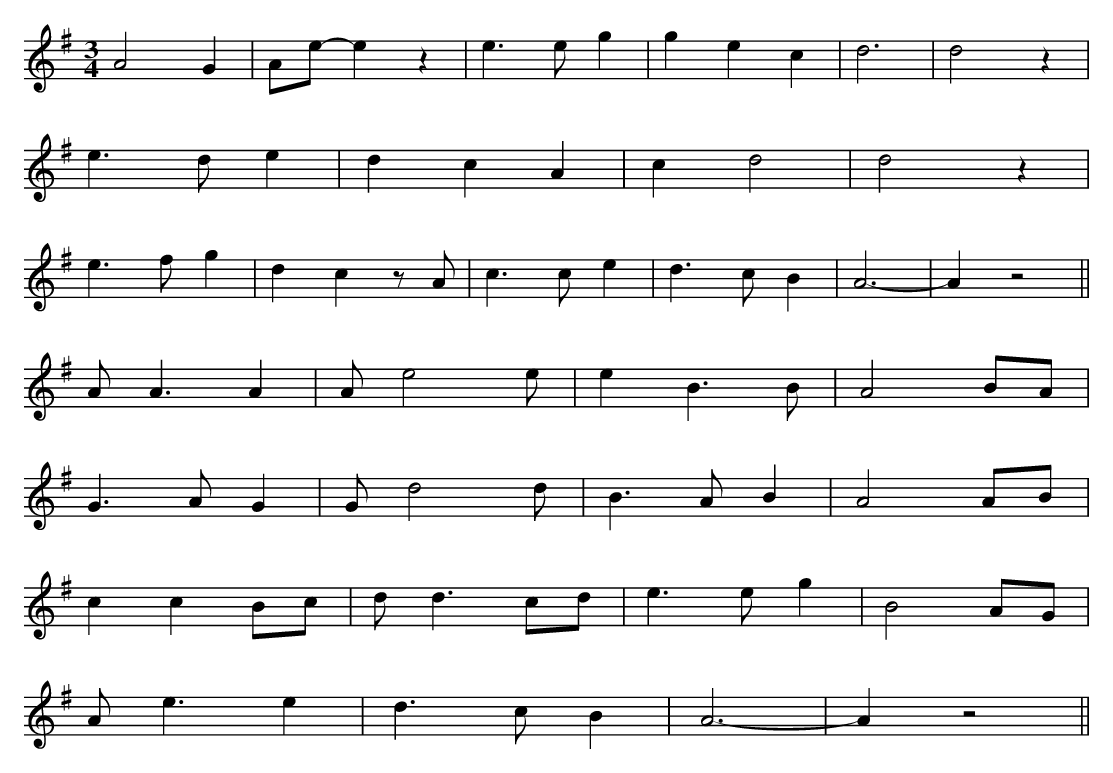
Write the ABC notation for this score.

X:1
M:3/4
K:Ador
A4 G2|Ae-e2 z2|e3 e g2|g2 e2 c2|d6|d4 z2|
e3 d e2|d2 c2 A2|c2 d4| d4 z2|
e3 f g2|d2 c2 z A| c3 c e2|d3 c B2|A6-|A2 z4||
A A3 A2|A e4 e|e2 B3 B| A4 BA|
G3A G2|G d4 d| B3 A B2|A4 AB|
c2 c2 Bc|d d3 cd|e3 e g2| B4 AG|
A e3 e2|d3 c B2| A6-|A2 z4||
